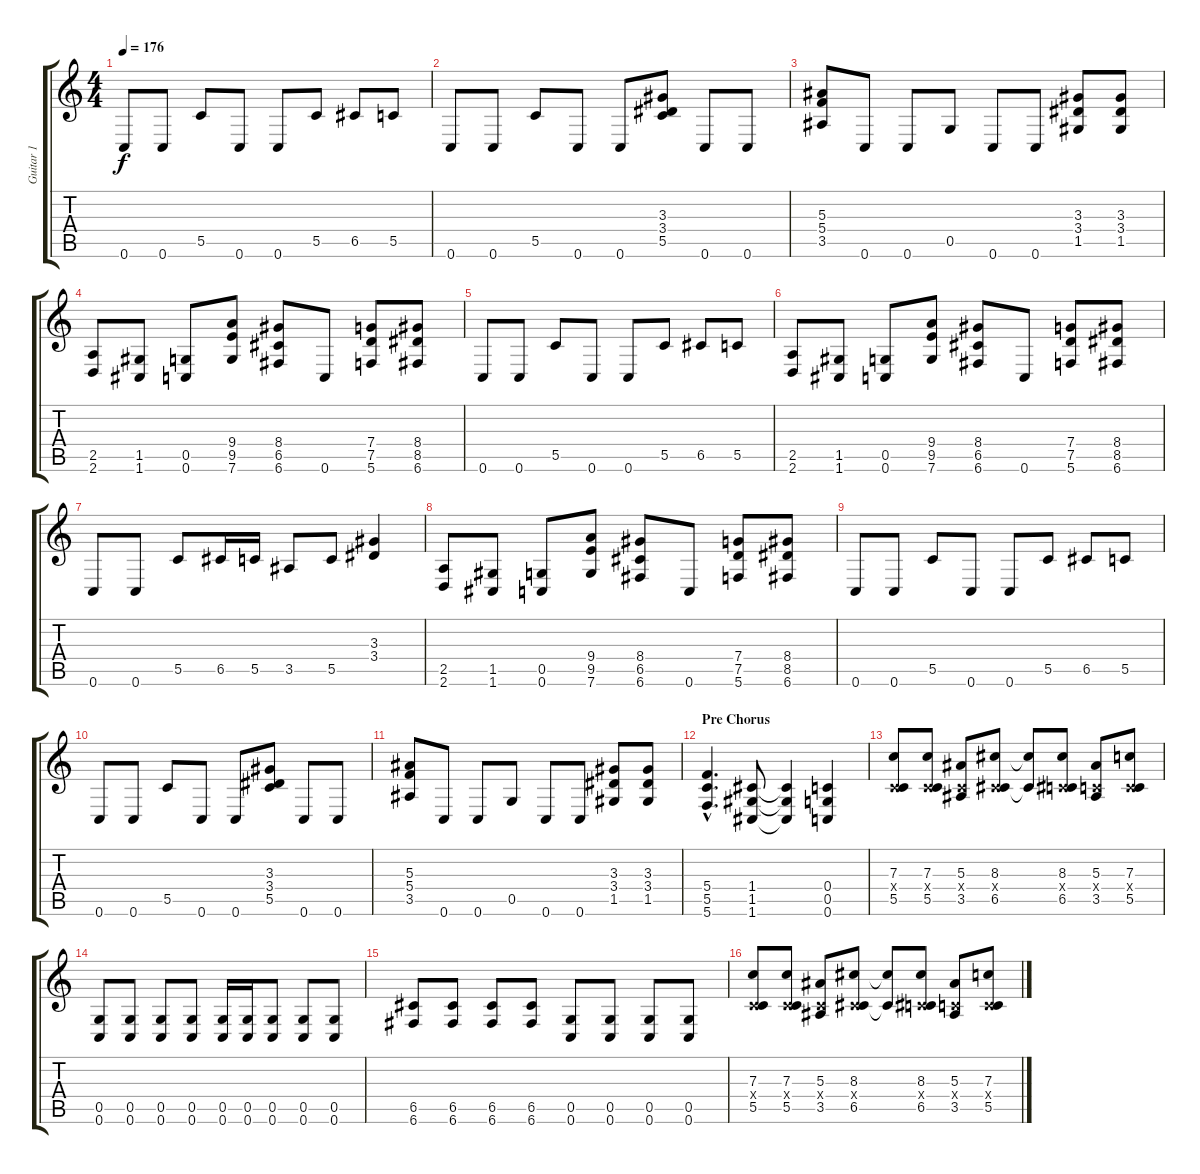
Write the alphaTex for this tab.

\track ("Guitar 1" "Guitar 1") {instrument distortionguitar}
\staff {score tabs}
\tuning (D4 A3 F3 C3 G2 C2) {hide}
\ts (4 4)
\tempo 176
\clef g2
\ks c
0.6.8{dy f} 0.6.8 5.5.8 0.6.8 0.6.8 5.5.8 6.5.8 5.5.8 |
0.6.8 0.6.8 5.5.8 0.6.8 0.6.8 (3.3 3.4 5.5).8 0.6.8 0.6.8 |
(5.3 5.4 3.5).8 0.6.8 0.6.8 0.5.8 0.6.8 0.6.8 (3.3 3.4 1.5).8 (3.3 3.4 1.5).8 |
(2.5 2.6).8 (1.5 1.6).8 (0.5 0.6).8 (9.4 9.5 7.6).8 (8.4 6.5 6.6).8 0.6.8 (7.4 7.5 5.6).8 (8.4 8.5 6.6).8 |
0.6.8 0.6.8 5.5.8 0.6.8 0.6.8 5.5.8 6.5.8 5.5.8 |
(2.5 2.6).8 (1.5 1.6).8 (0.5 0.6).8 (9.4 9.5 7.6).8 (8.4 6.5 6.6).8 0.6.8 (7.4 7.5 5.6).8 (8.4 8.5 6.6).8 |
0.6.8 0.6.8 5.5.8 6.5.16 5.5.16 3.5.8 5.5.8 (3.3 3.4).4 |
(2.5 2.6).8 (1.5 1.6).8 (0.5 0.6).8 (9.4 9.5 7.6).8 (8.4 6.5 6.6).8 0.6.8 (7.4 7.5 5.6).8 (8.4 8.5 6.6).8 |
0.6.8 0.6.8 5.5.8 0.6.8 0.6.8 5.5.8 6.5.8 5.5.8 |
0.6.8 0.6.8 5.5.8 0.6.8 0.6.8 (3.3 3.4 5.5).8 0.6.8 0.6.8 |
(5.3 5.4 3.5).8 0.6.8 0.6.8 0.5.8 0.6.8 0.6.8 (3.3 3.4 1.5).8 (3.3 3.4 1.5).8 |
\section ("" "Pre Chorus")
(5.4{hac} 5.5{hac} 5.6{hac}).4{d} (1.4 1.5 1.6).8 (1.4{t} 1.5{t} 1.6{t}).4 (0.4 0.5 0.6).4 |
(7.3 0.4{x} 5.5).8 (7.3 0.4{x} 5.5).8 (5.3 0.4{x} 3.5).8 (8.3 0.4{x} 6.5).8 (8.3{t} 6.5{t}).8 (8.3 0.4{x} 6.5).8 (5.3 0.4{x} 3.5).8 (7.3 0.4{x} 5.5).8 |
(0.5 0.6).8 (0.5 0.6).8 (0.5 0.6).8 (0.5 0.6).8 (0.5 0.6).16 (0.5 0.6).16 (0.5 0.6).8 (0.5 0.6).8 (0.5 0.6).8 |
(6.5 6.6).8 (6.5 6.6).8 (6.5 6.6).8 (6.5 6.6).8 (0.5 0.6).8 (0.5 0.6).8 (0.5 0.6).8 (0.5 0.6).8 |
(7.3 0.4{x} 5.5).8 (7.3 0.4{x} 5.5).8 (5.3 0.4{x} 3.5).8 (8.3 0.4{x} 6.5).8 (8.3{t} 6.5{t}).8 (8.3 0.4{x} 6.5).8 (5.3 0.4{x} 3.5).8 (7.3 0.4{x} 5.5).8
